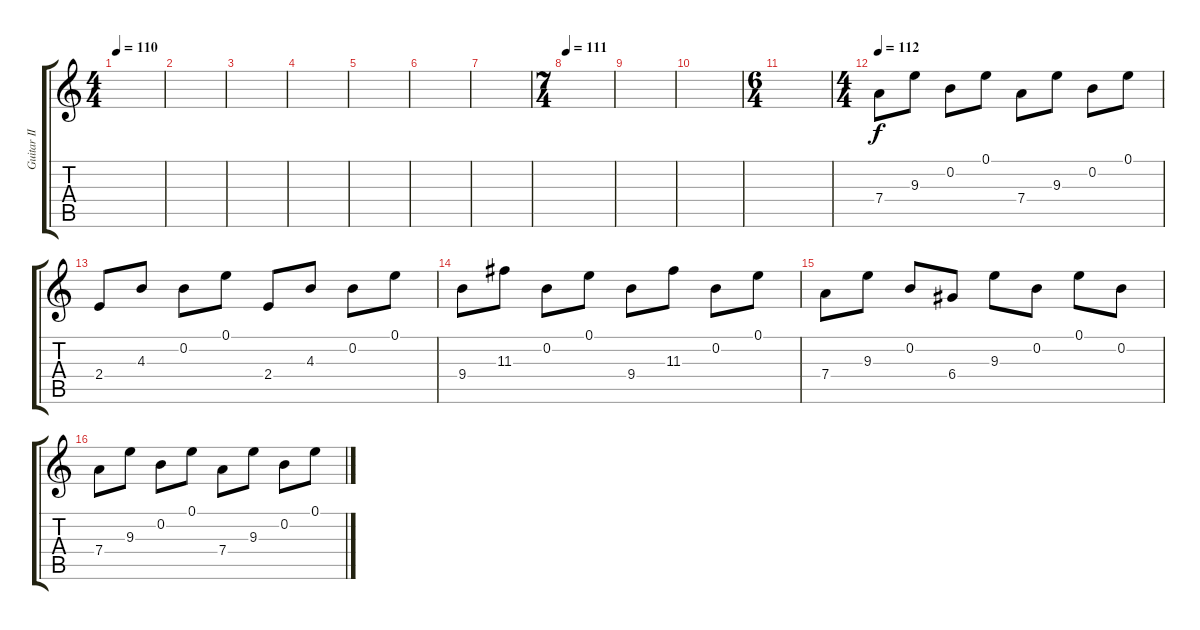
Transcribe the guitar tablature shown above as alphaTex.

\track ("Guitar II" "Guitar II") {instrument distortionguitar}
\staff {score tabs}
\tuning (E4 B3 G3 D3 A2 E2) {hide}
\ts (4 4)
\tempo 110
\clef g2
\ks c
|
|
|
|
|
|
|
\ts (7 4)
\tempo 111
|
|
|
\ts (6 4)
|
\ts (4 4)
\tempo 112
7.4.8{volume 11 instrument acousticguitarsteel} 9.3.8 0.2.8 0.1.8 7.4.8 9.3.8 0.2.8 0.1.8 |
2.4.8 4.3.8 0.2.8 0.1.8 2.4.8 4.3.8 0.2.8 0.1.8 |
9.4.8 11.3.8 0.2.8 0.1.8 9.4.8 11.3.8 0.2.8 0.1.8 |
7.4.8 9.3.8 0.2.8 6.4.8 9.3.8 0.2.8 0.1.8 0.2.8 |
7.4.8 9.3.8 0.2.8 0.1.8 7.4.8 9.3.8 0.2.8 0.1.8
